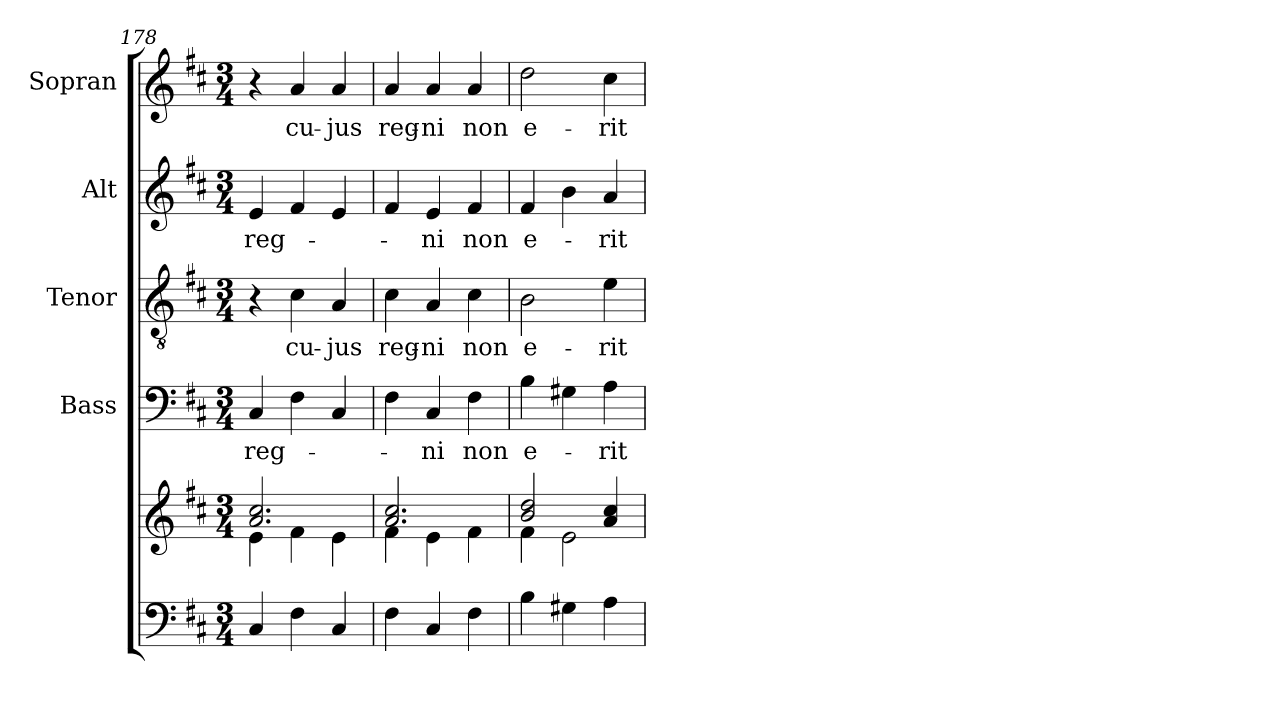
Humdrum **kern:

**kern	**kern	**kern	**text	**kern	**text	**kern	**text	**kern	**text
*part5	*part5	*part4	*part4	*part3	*part3	*part2	*part2	*part1	*part1
*staff6	*staff5	*staff4	*staff4	*staff3	*staff3	*staff2	*staff2	*staff1	*staff1
*	*	*I"Bass	*	*I"Tenor	*	*I"Alt	*	*I"Sopran	*
*	*	*I'B.	*	*I'T.	*	*I'A.	*	*I'S.	*
*clefF4	*clefG2	*clefF4	*	*clefGv2	*	*clefG2	*	*clefG2	*
*k[f#c#]	*k[f#c#]	*k[f#c#]	*	*k[f#c#]	*	*k[f#c#]	*	*k[f#c#]	*
*D:	*D:	*D:	*	*D:	*	*D:	*	*D:	*
*M3/4	*M3/4	*M3/4	*	*M3/4	*	*M3/4	*	*M3/4	*
=178	=178	=178	=178	=178	=178	=178	=178	=178	=178
*	*^	*	*	*	*	*	*	*	*
!	!	!	!	!LO:LY:b	!	!	!	!LO:LY:b	!	!
4C#/	2.a/ 2.cc#/	4e\	4C#/	reg-	4r	.	4e/	reg-	4r	.
!	!	!	!	!	!	!LO:LY:b	!	!	!	!LO:LY:b
4F#\	.	4f#\	4F#\	.	4c#\	cu-	4f#/	.	4a/	cu-
!	!	!	!	!	!	!LO:LY:b	!	!	!	!LO:LY:b
4C#/	.	4e\	4C#/	.	4A/	-jus	4e/	.	4a/	-jus
=179	=179	=179	=179	=179	=179	=179	=179	=179	=179	=179
!	!	!	!	!	!	!LO:LY:b	!	!	!	!LO:LY:b
4F#\	2.a/ 2.cc#/	4f#\	4F#\	.	4c#\	reg-	4f#/	.	4a/	reg-
!	!	!	!	!LO:LY:b	!	!LO:LY:b	!	!LO:LY:b	!	!LO:LY:b
4C#/	.	4e\	4C#/	-ni	4A/	-ni	4e/	-ni	4a/	-ni
!	!	!	!	!LO:LY:b	!	!LO:LY:b	!	!LO:LY:b	!	!LO:LY:b
4F#\	.	4f#\	4F#\	non	4c#\	non	4f#/	non	4a/	non
!!LO:PB:g=z
=180	=180	=180	=180	=180	=180	=180	=180	=180	=180	=180
!	!	!	!	!LO:LY:b	!	!LO:LY:b	!	!LO:LY:b	!	!LO:LY:b
4B\	2b/ 2dd/	4f#\	4B\	e-	2B\	e-	4f#/	e-	2dd\	e-
4G#X\	.	2e\	4G#X\	.	.	.	4b\	.	.	.
!	!	!	!	!LO:LY:b	!	!LO:LY:b	!	!LO:LY:b	!	!LO:LY:b
4A\	4a/ 4cc#/	.	4A\	-rit	4e\	-rit	4a/	-rit	4cc#\	-rit
*	*v	*v	*	*	*	*	*	*	*	*
=	=	=	=	=	=	=	=	=	=
*-	*-	*-	*-	*-	*-	*-	*-	*-	*-
